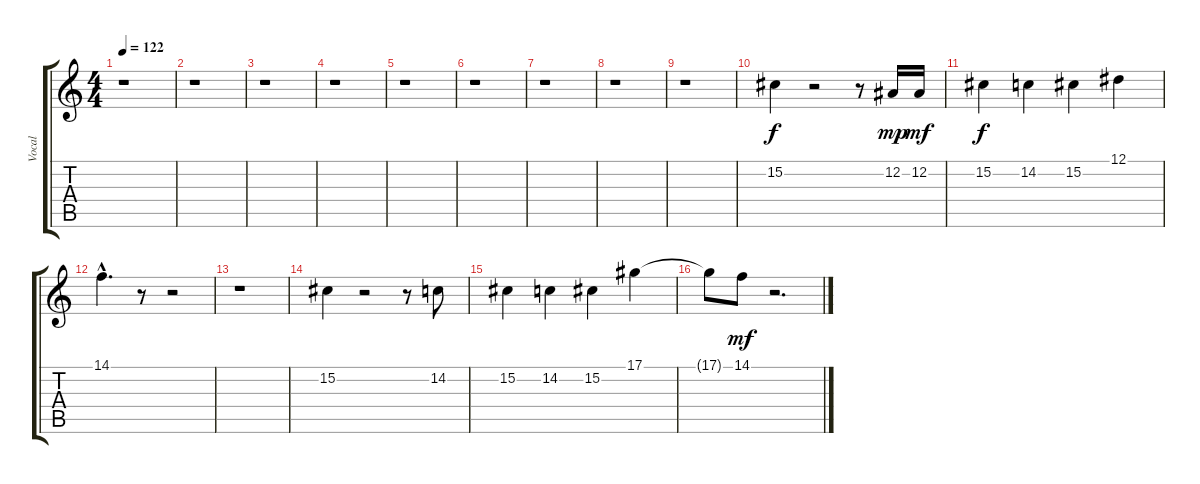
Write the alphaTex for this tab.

\track ("Vocal" "Vocal") {instrument lead2sawtooth}
\staff {score tabs}
\tuning (Eb4 Bb3 Gb3 Db3 Ab2 Eb2) {hide}
\ts (4 4)
\tempo 122
\clef g2
\ks c
r.1{dy f instrument lead2sawtooth} |
r.1 |
r.1 |
r.1 |
r.1 |
r.1 |
r.1 |
r.1 |
r.1 |
15.2.4 r.2 r.8 12.2.16{dy mp} 12.2.16{dy mf} |
15.2.4{dy f} 14.2.4 15.2.4 12.1.4 |
14.1{hac}.4{d} r.8 r.2 |
r.1 |
15.2.4 r.2 r.8 14.2.8 |
15.2.4 14.2.4 15.2.4 17.1.4 |
17.1{t}.8 14.1.8{dy mf} r.2{d}
